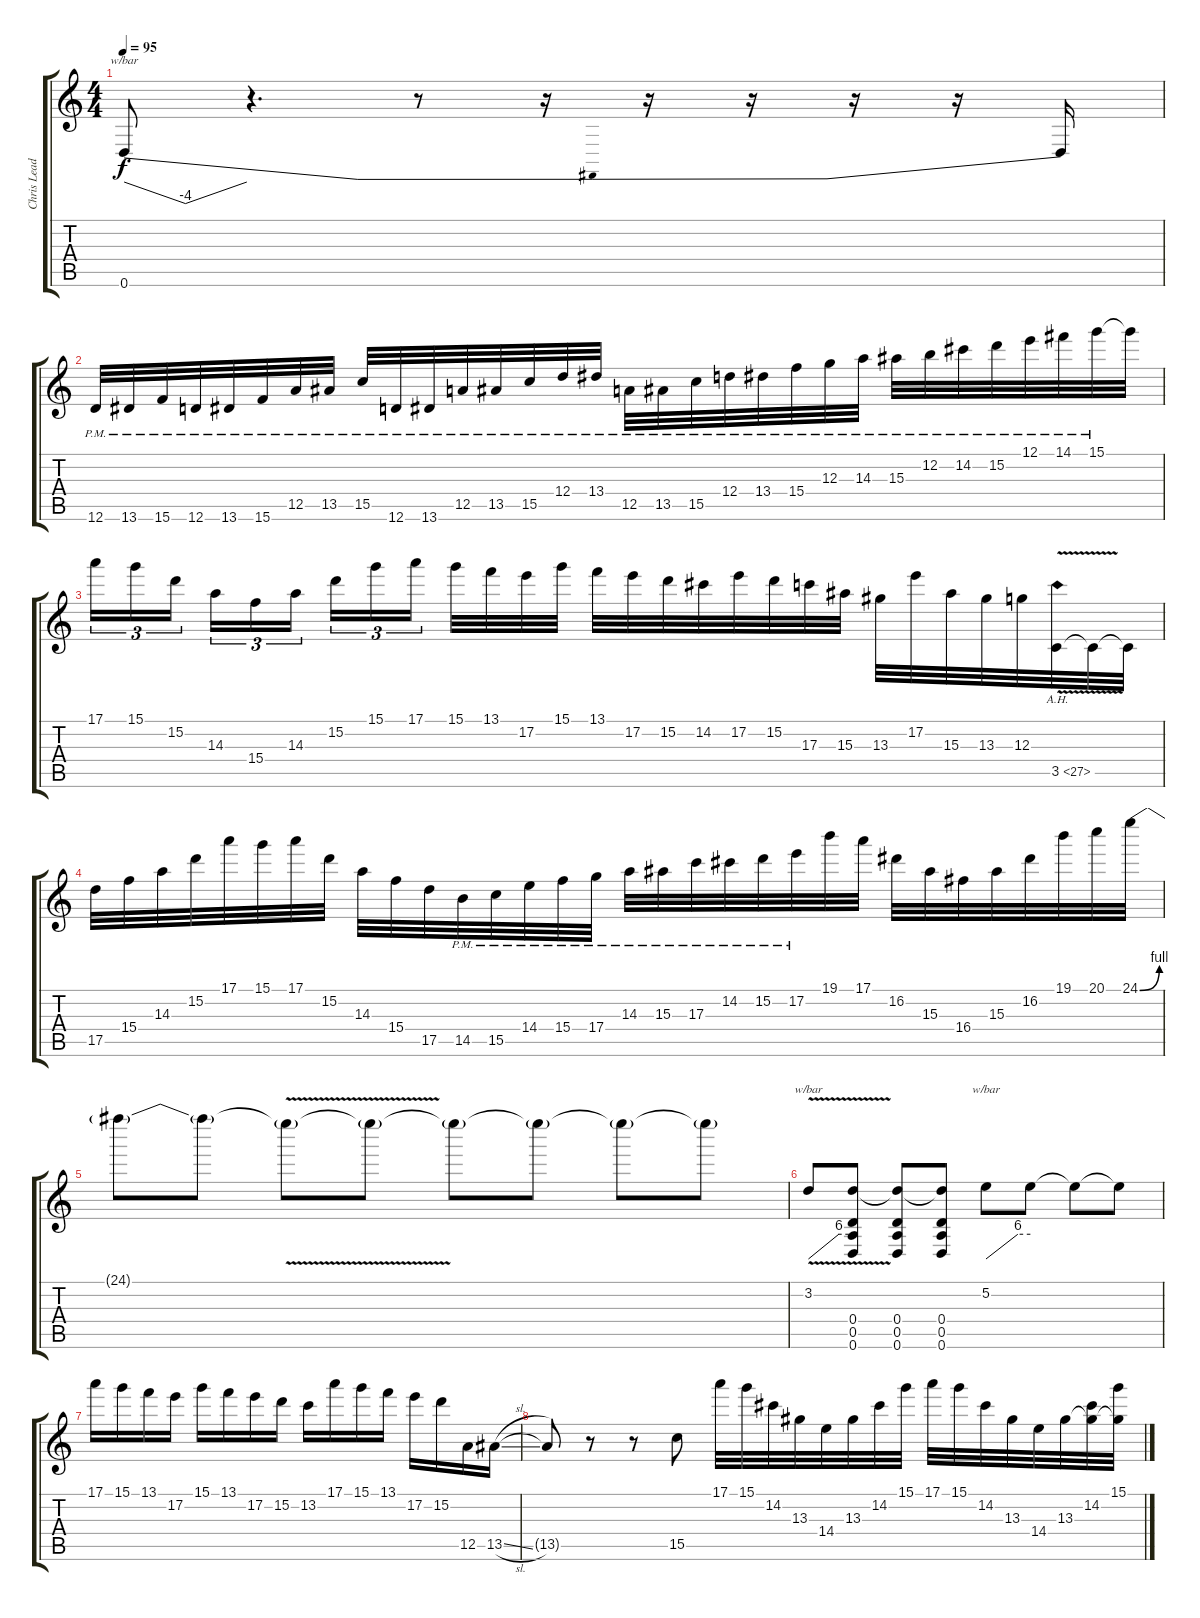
\track ("Chris Lead guitar" "Chris Lead") {instrument distortionguitar}
\staff {score tabs}
\tuning (E4 B3 G3 D3 A2 D2) {hide}
\ts (4 4)
\tempo 95
\clef g2
\ks c
0.6.8{tbe (dip default 0 0 41 -16 60 0) dy f} r.4{d} r.8 r.16 r.16 r.16 r.16 r.16 0.6{t}.16 |
12.6{pm}.32 13.6{pm}.32 15.6{pm}.32 12.6{pm}.32 13.6{pm}.32 15.6{pm}.32 12.5{pm}.32 13.5{pm}.32 15.5{pm}.32 12.6{pm}.32 13.6{pm}.32 12.5{pm}.32 13.5{pm}.32 15.5{pm}.32 12.4{pm}.32 13.4{pm}.32 12.5{pm}.32 13.5{pm}.32 15.5{pm}.32 12.4{pm}.32 13.4{pm}.32 15.4{pm}.32 12.3{pm}.32 14.3{pm}.32 15.3{pm}.32 12.2{pm}.32 14.2{pm}.32 15.2{pm}.32 12.1{pm}.32 14.1{pm}.32 15.1{pm}.32 15.1{t}.32 |
17.1.16{tu (3 2)} 15.1.16{tu (3 2)} 15.2.16{tu (3 2) beam splitsecondary} 14.3.16{tu (3 2)} 15.4.16{tu (3 2)} 14.3.16{tu (3 2)} 15.2.16{tu (3 2)} 15.1.16{tu (3 2)} 17.1.16{tu (3 2) beam splitsecondary} 15.1.32 13.1.32 17.2.32 15.1.32 13.1.32 17.2.32 15.2.32 14.2.32 17.2.32 15.2.32 17.3.32 15.3.32 13.3.32 17.2.32 15.3.32 13.3.32 12.3.32 3.5{ah 24 v}.32 3.5{t}.32 3.5{t}.32 |
17.5.32 15.4.32 14.3.32 15.2.32 17.1.32 15.1.32 17.1.32 15.2.32 14.3.32 15.4.32 17.5.32 14.5{pm}.32 15.5{pm}.32 14.4{pm}.32 15.4{pm}.32 17.4{pm}.32 14.3{pm}.32 15.3{pm}.32 17.3{pm}.32 14.2{pm}.32 15.2{pm}.32 17.2{pm}.32 19.1.32 17.1.32 16.2.32 15.3.32 16.4.32 15.3.32 16.2.32 19.1.32 20.1.32 24.1{be (bend 0 0 60 4)}.32 |
24.1{t}.8 24.1{t}.8 24.1{v t}.8 24.1{t}.8 24.1{t}.8 24.1{t}.8 24.1{t}.8 24.1{t}.8 |
3.2{v}.8{tbe (custom default 0 0 45 24 60 24)} (3.2{t} 0.4 0.5 0.6).8 (3.2{t} 0.4 0.5 0.6).8 (3.2{t} 0.4 0.5 0.6).8 5.2.8{tbe (custom default 0 0 43 24 60 24)} 5.2{t}.8 5.2{t}.8 5.2{t}.8 |
17.1.16 15.1.16 13.1.16 17.2.16 15.1.16 13.1.16 17.2.16 15.2.16 13.2.16 17.1.16 15.1.16 13.1.16 17.2.16 15.2.16 12.5.16 13.5{sl}.16 |
13.5{t}.8 r.8 r.8 15.5.8 17.1.32 15.1.32 14.2.32 13.3.32 14.4.32 13.3.32 14.2.32 15.1.32 17.1.32 15.1.32 14.2.32 13.3.32 14.4.32 13.3.32 (14.2 13.3{t}).32 (15.1 13.3{t}).32
